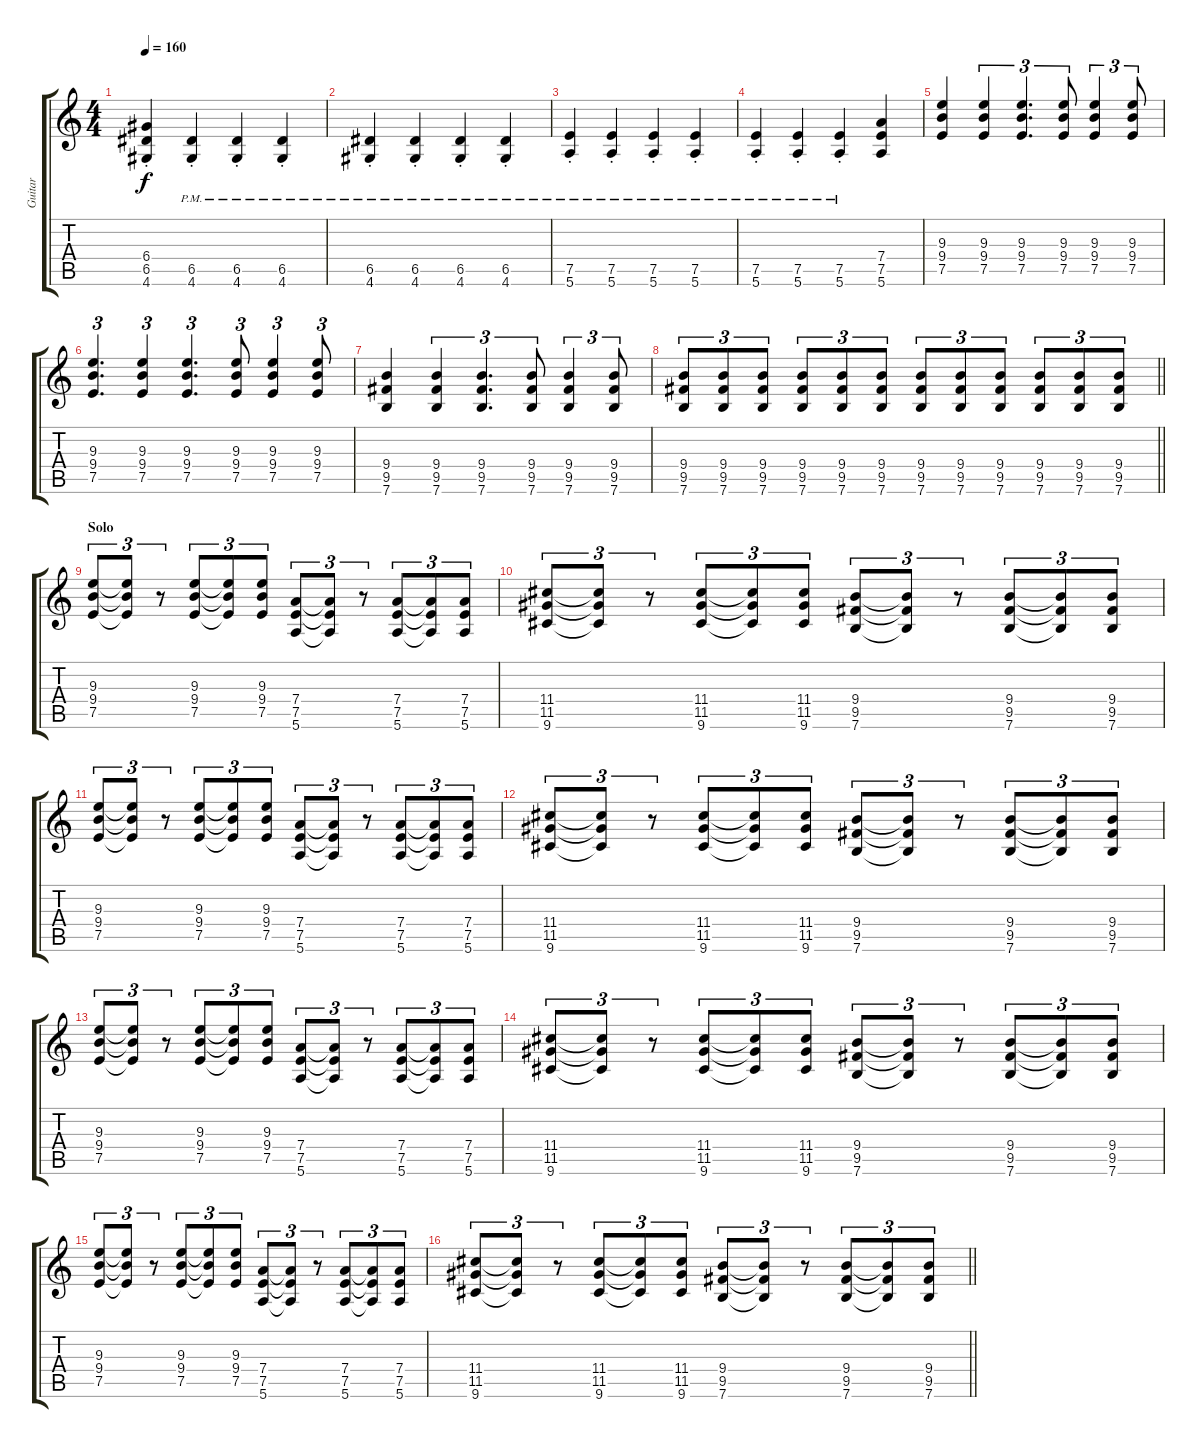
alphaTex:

\track ("Guitar" "Guitar") {instrument distortionguitar}
\staff {score tabs}
\tuning (E4 B3 G3 D3 A2 E2) {hide}
\ts (4 4)
\tempo 160
\clef g2
\ks c
(6.4{st} 6.5{st} 4.6{st}).4{dy f} (6.5{pm st} 4.6{pm st}).4 (6.5{pm st} 4.6{pm st}).4 (6.5{pm st} 4.6{pm st}).4 |
(6.5{pm st} 4.6{pm st}).4 (6.5{pm st} 4.6{pm st}).4 (6.5{pm st} 4.6{pm st}).4 (6.5{pm st} 4.6{pm st}).4 |
(7.5{pm st} 5.6{pm st}).4 (7.5{pm st} 5.6{pm st}).4 (7.5{pm st} 5.6{pm st}).4 (7.5{pm st} 5.6{pm st}).4 |
(7.5{pm st} 5.6{pm st}).4 (7.5{pm st} 5.6{pm st}).4 (7.5{pm st} 5.6{pm st}).4 (7.4 7.5 5.6).4 |
(9.3 9.4 7.5).4 (9.3 9.4 7.5).4{tu (3 2)} (9.3 9.4 7.5).4{d tu (3 2)} (9.3 9.4 7.5).8{tu (3 2)} (9.3 9.4 7.5).4{tu (3 2)} (9.3 9.4 7.5).8{tu (3 2)} |
(9.3 9.4 7.5).4{d tu (3 2)} (9.3 9.4 7.5).4{tu (3 2)} (9.3 9.4 7.5).4{d tu (3 2)} (9.3 9.4 7.5).8{tu (3 2)} (9.3 9.4 7.5).4{tu (3 2)} (9.3 9.4 7.5).8{tu (3 2)} |
(9.4 9.5 7.6).4 (9.4 9.5 7.6).4{tu (3 2)} (9.4 9.5 7.6).4{d tu (3 2)} (9.4 9.5 7.6).8{tu (3 2)} (9.4 9.5 7.6).4{tu (3 2)} (9.4 9.5 7.6).8{tu (3 2)} |
\barLineRight lightlight
(9.4 9.5 7.6).8{tu (3 2)} (9.4 9.5 7.6).8{tu (3 2)} (9.4 9.5 7.6).8{tu (3 2)} (9.4 9.5 7.6).8{tu (3 2)} (9.4 9.5 7.6).8{tu (3 2)} (9.4 9.5 7.6).8{tu (3 2)} (9.4 9.5 7.6).8{tu (3 2)} (9.4 9.5 7.6).8{tu (3 2)} (9.4 9.5 7.6).8{tu (3 2)} (9.4 9.5 7.6).8{tu (3 2)} (9.4 9.5 7.6).8{tu (3 2)} (9.4 9.5 7.6).8{tu (3 2)} |
\section ("" "Solo")
(9.3 9.4 7.5).8{tu (3 2)} (9.3{t} 9.4{t} 7.5{t}).8{tu (3 2)} r.8{tu (3 2)} (9.3 9.4 7.5).8{tu (3 2)} (9.3{t} 9.4{t} 7.5{t}).8{tu (3 2)} (9.3 9.4 7.5).8{tu (3 2)} (7.4 7.5 5.6).8{tu (3 2)} (7.4{t} 7.5{t} 5.6{t}).8{tu (3 2)} r.8{tu (3 2)} (7.4 7.5 5.6).8{tu (3 2)} (7.4{t} 7.5{t} 5.6{t}).8{tu (3 2)} (7.4 7.5 5.6).8{tu (3 2)} |
(11.4 11.5 9.6).8{tu (3 2)} (11.4{t} 11.5{t} 9.6{t}).8{tu (3 2)} r.8{tu (3 2)} (11.4 11.5 9.6).8{tu (3 2)} (11.4{t} 11.5{t} 9.6{t}).8{tu (3 2)} (11.4 11.5 9.6).8{tu (3 2)} (9.4 9.5 7.6).8{tu (3 2)} (9.4{t} 9.5{t} 7.6{t}).8{tu (3 2)} r.8{tu (3 2)} (9.4 9.5 7.6).8{tu (3 2)} (9.4{t} 9.5{t} 7.6{t}).8{tu (3 2)} (9.4 9.5 7.6).8{tu (3 2)} |
(9.3 9.4 7.5).8{tu (3 2)} (9.3{t} 9.4{t} 7.5{t}).8{tu (3 2)} r.8{tu (3 2)} (9.3 9.4 7.5).8{tu (3 2)} (9.3{t} 9.4{t} 7.5{t}).8{tu (3 2)} (9.3 9.4 7.5).8{tu (3 2)} (7.4 7.5 5.6).8{tu (3 2)} (7.4{t} 7.5{t} 5.6{t}).8{tu (3 2)} r.8{tu (3 2)} (7.4 7.5 5.6).8{tu (3 2)} (7.4{t} 7.5{t} 5.6{t}).8{tu (3 2)} (7.4 7.5 5.6).8{tu (3 2)} |
(11.4 11.5 9.6).8{tu (3 2)} (11.4{t} 11.5{t} 9.6{t}).8{tu (3 2)} r.8{tu (3 2)} (11.4 11.5 9.6).8{tu (3 2)} (11.4{t} 11.5{t} 9.6{t}).8{tu (3 2)} (11.4 11.5 9.6).8{tu (3 2)} (9.4 9.5 7.6).8{tu (3 2)} (9.4{t} 9.5{t} 7.6{t}).8{tu (3 2)} r.8{tu (3 2)} (9.4 9.5 7.6).8{tu (3 2)} (9.4{t} 9.5{t} 7.6{t}).8{tu (3 2)} (9.4 9.5 7.6).8{tu (3 2)} |
(9.3 9.4 7.5).8{tu (3 2)} (9.3{t} 9.4{t} 7.5{t}).8{tu (3 2)} r.8{tu (3 2)} (9.3 9.4 7.5).8{tu (3 2)} (9.3{t} 9.4{t} 7.5{t}).8{tu (3 2)} (9.3 9.4 7.5).8{tu (3 2)} (7.4 7.5 5.6).8{tu (3 2)} (7.4{t} 7.5{t} 5.6{t}).8{tu (3 2)} r.8{tu (3 2)} (7.4 7.5 5.6).8{tu (3 2)} (7.4{t} 7.5{t} 5.6{t}).8{tu (3 2)} (7.4 7.5 5.6).8{tu (3 2)} |
(11.4 11.5 9.6).8{tu (3 2)} (11.4{t} 11.5{t} 9.6{t}).8{tu (3 2)} r.8{tu (3 2)} (11.4 11.5 9.6).8{tu (3 2)} (11.4{t} 11.5{t} 9.6{t}).8{tu (3 2)} (11.4 11.5 9.6).8{tu (3 2)} (9.4 9.5 7.6).8{tu (3 2)} (9.4{t} 9.5{t} 7.6{t}).8{tu (3 2)} r.8{tu (3 2)} (9.4 9.5 7.6).8{tu (3 2)} (9.4{t} 9.5{t} 7.6{t}).8{tu (3 2)} (9.4 9.5 7.6).8{tu (3 2)} |
(9.3 9.4 7.5).8{tu (3 2)} (9.3{t} 9.4{t} 7.5{t}).8{tu (3 2)} r.8{tu (3 2)} (9.3 9.4 7.5).8{tu (3 2)} (9.3{t} 9.4{t} 7.5{t}).8{tu (3 2)} (9.3 9.4 7.5).8{tu (3 2)} (7.4 7.5 5.6).8{tu (3 2)} (7.4{t} 7.5{t} 5.6{t}).8{tu (3 2)} r.8{tu (3 2)} (7.4 7.5 5.6).8{tu (3 2)} (7.4{t} 7.5{t} 5.6{t}).8{tu (3 2)} (7.4 7.5 5.6).8{tu (3 2)} |
\barLineRight lightlight
(11.4 11.5 9.6).8{tu (3 2)} (11.4{t} 11.5{t} 9.6{t}).8{tu (3 2)} r.8{tu (3 2)} (11.4 11.5 9.6).8{tu (3 2)} (11.4{t} 11.5{t} 9.6{t}).8{tu (3 2)} (11.4 11.5 9.6).8{tu (3 2)} (9.4 9.5 7.6).8{tu (3 2)} (9.4{t} 9.5{t} 7.6{t}).8{tu (3 2)} r.8{tu (3 2)} (9.4 9.5 7.6).8{tu (3 2)} (9.4{t} 9.5{t} 7.6{t}).8{tu (3 2)} (9.4 9.5 7.6).8{tu (3 2)}
